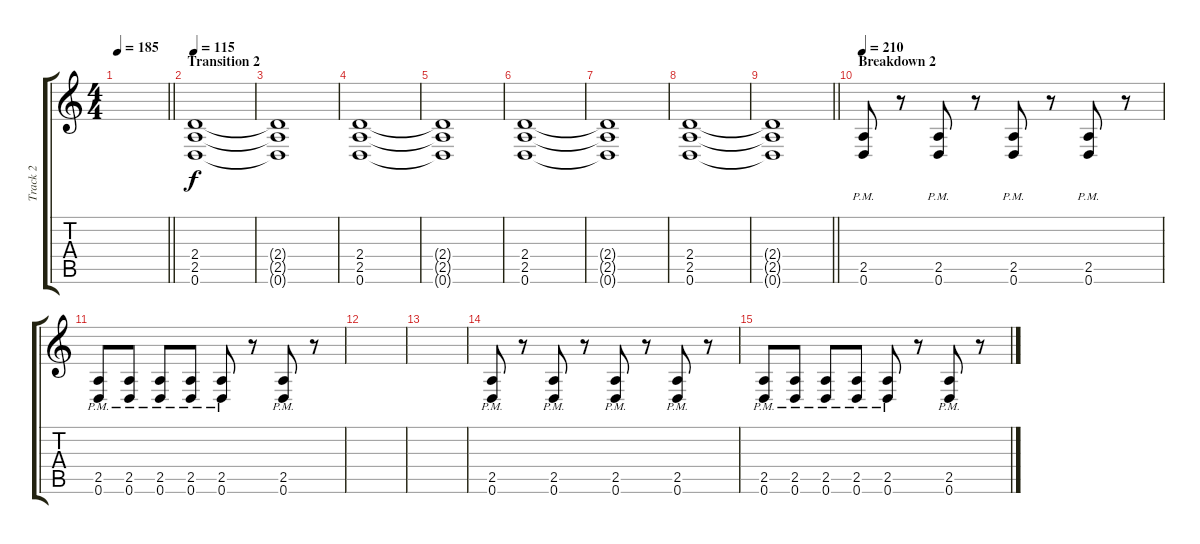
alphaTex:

\track ("Track 2" "Track 2") {instrument overdrivenguitar}
\staff {score tabs}
\tuning (D4 A3 F3 C3 G2 D2) {hide}
\ts (4 4)
\tempo 185
\clef g2
\barLineRight lightlight
\ks c
|
\section ("" "Transition 2")
\tempo 115
(2.4 2.5 0.6).1 |
(2.4{t} 2.5{t} 0.6{t}).1 |
(2.4 2.5 0.6).1 |
(2.4{t} 2.5{t} 0.6{t}).1 |
(2.4 2.5 0.6).1 |
(2.4{t} 2.5{t} 0.6{t}).1 |
(2.4 2.5 0.6).1 |
\barLineRight lightlight
(2.4{t} 2.5{t} 0.6{t}).1 |
\section ("" "Breakdown 2")
\tempo 210
(2.5{pm} 0.6{pm}).8 r.8 (2.5{pm} 0.6{pm}).8 r.8 (2.5{pm} 0.6{pm}).8 r.8 (2.5{pm} 0.6{pm}).8 r.8 |
(2.5{pm} 0.6{pm}).8 (2.5{pm} 0.6{pm}).8 (2.5{pm} 0.6{pm}).8 (2.5{pm} 0.6{pm}).8 (2.5{pm} 0.6{pm}).8 r.8 (2.5{pm} 0.6{pm}).8 r.8 |
|
|
(2.5{pm} 0.6{pm}).8 r.8 (2.5{pm} 0.6{pm}).8 r.8 (2.5{pm} 0.6{pm}).8 r.8 (2.5{pm} 0.6{pm}).8 r.8 |
(2.5{pm} 0.6{pm}).8 (2.5{pm} 0.6{pm}).8 (2.5{pm} 0.6{pm}).8 (2.5{pm} 0.6{pm}).8 (2.5{pm} 0.6{pm}).8 r.8 (2.5{pm} 0.6{pm}).8 r.8
